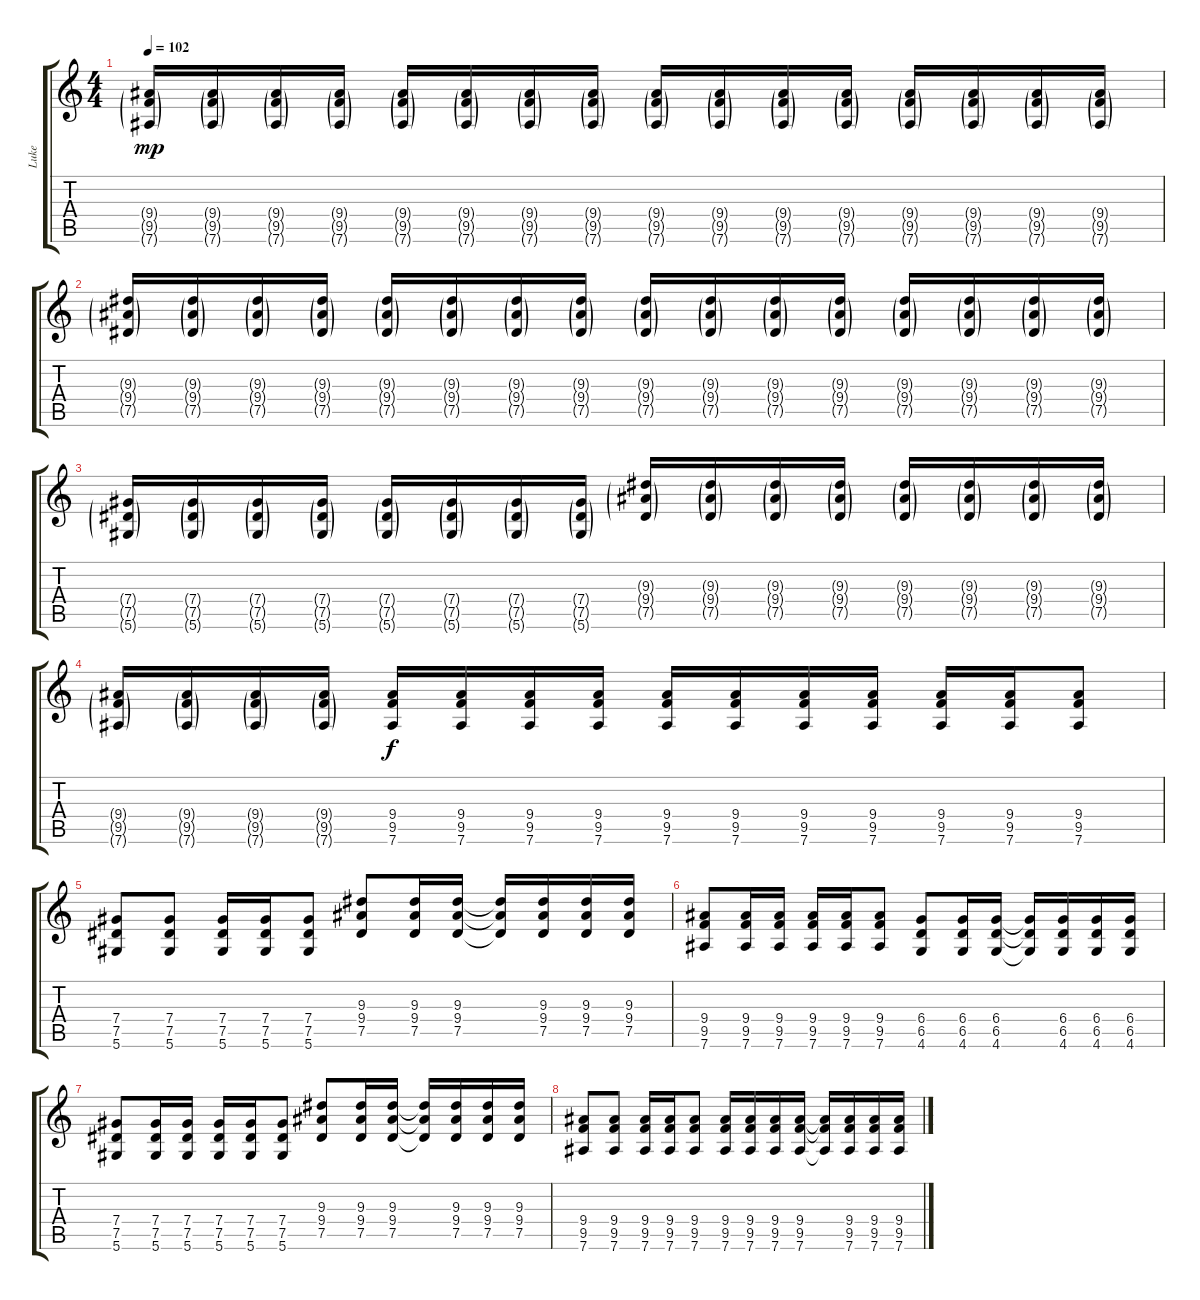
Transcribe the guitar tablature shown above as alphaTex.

\track ("Luke" "Luke") {instrument distortionguitar}
\staff {score tabs}
\tuning (Eb4 Bb3 Gb3 Db3 Ab2 Eb2) {hide}
\ts (4 4)
\tempo 102
\clef g2
\ks c
(9.4{g} 9.5{g} 7.6{g}).16{dy mp} (9.4{g} 9.5{g} 7.6{g}).16 (9.4{g} 9.5{g} 7.6{g}).16 (9.4{g} 9.5{g} 7.6{g}).16 (9.4{g} 9.5{g} 7.6{g}).16 (9.4{g} 9.5{g} 7.6{g}).16 (9.4{g} 9.5{g} 7.6{g}).16 (9.4{g} 9.5{g} 7.6{g}).16 (9.4{g} 9.5{g} 7.6{g}).16 (9.4{g} 9.5{g} 7.6{g}).16 (9.4{g} 9.5{g} 7.6{g}).16 (9.4{g} 9.5{g} 7.6{g}).16 (9.4{g} 9.5{g} 7.6{g}).16 (9.4{g} 9.5{g} 7.6{g}).16 (9.4{g} 9.5{g} 7.6{g}).16 (9.4{g} 9.5{g} 7.6{g}).16 |
(9.3{g} 9.4{g} 7.5{g}).16 (9.3{g} 9.4{g} 7.5{g}).16 (9.3{g} 9.4{g} 7.5{g}).16 (9.3{g} 9.4{g} 7.5{g}).16 (9.3{g} 9.4{g} 7.5{g}).16 (9.3{g} 9.4{g} 7.5{g}).16 (9.3{g} 9.4{g} 7.5{g}).16 (9.3{g} 9.4{g} 7.5{g}).16 (9.3{g} 9.4{g} 7.5{g}).16 (9.3{g} 9.4{g} 7.5{g}).16 (9.3{g} 9.4{g} 7.5{g}).16 (9.3{g} 9.4{g} 7.5{g}).16 (9.3{g} 9.4{g} 7.5{g}).16 (9.3{g} 9.4{g} 7.5{g}).16 (9.3{g} 9.4{g} 7.5{g}).16 (9.3{g} 9.4{g} 7.5{g}).16 |
(7.4{g} 7.5{g} 5.6{g}).16 (7.4{g} 7.5{g} 5.6{g}).16 (7.4{g} 7.5{g} 5.6{g}).16 (7.4{g} 7.5{g} 5.6{g}).16 (7.4{g} 7.5{g} 5.6{g}).16 (7.4{g} 7.5{g} 5.6{g}).16 (7.4{g} 7.5{g} 5.6{g}).16 (7.4{g} 7.5{g} 5.6{g}).16 (9.3{g} 9.4{g} 7.5{g}).16 (9.3{g} 9.4{g} 7.5{g}).16 (9.3{g} 9.4{g} 7.5{g}).16 (9.3{g} 9.4{g} 7.5{g}).16 (9.3{g} 9.4{g} 7.5{g}).16 (9.3{g} 9.4{g} 7.5{g}).16 (9.3{g} 9.4{g} 7.5{g}).16 (9.3{g} 9.4{g} 7.5{g}).16 |
(9.4{g} 9.5{g} 7.6{g}).16 (9.4{g} 9.5{g} 7.6{g}).16 (9.4{g} 9.5{g} 7.6{g}).16 (9.4{g} 9.5{g} 7.6{g}).16 (9.4 9.5 7.6).16{dy f} (9.4 9.5 7.6).16 (9.4 9.5 7.6).16 (9.4 9.5 7.6).16 (9.4 9.5 7.6).16 (9.4 9.5 7.6).16 (9.4 9.5 7.6).16 (9.4 9.5 7.6).16 (9.4 9.5 7.6).16 (9.4 9.5 7.6).16 (9.4 9.5 7.6).8 |
(7.4 7.5 5.6).8 (7.4 7.5 5.6).8 (7.4 7.5 5.6).16 (7.4 7.5 5.6).16 (7.4 7.5 5.6).8 (9.3 9.4 7.5).8 (9.3 9.4 7.5).16 (9.3 9.4 7.5).16 (9.3{t} 9.4{t} 7.5{t}).16 (9.3 9.4 7.5).16 (9.3 9.4 7.5).16 (9.3 9.4 7.5).16 |
(9.4 9.5 7.6).8 (9.4 9.5 7.6).16 (9.4 9.5 7.6).16 (9.4 9.5 7.6).16 (9.4 9.5 7.6).16 (9.4 9.5 7.6).8 (6.4 6.5 4.6).8 (6.4 6.5 4.6).16 (6.4 6.5 4.6).16 (6.4{t} 6.5{t} 4.6{t}).16 (6.4 6.5 4.6).16 (6.4 6.5 4.6).16 (6.4 6.5 4.6).16 |
(7.4 7.5 5.6).8 (7.4 7.5 5.6).16 (7.4 7.5 5.6).16 (7.4 7.5 5.6).16 (7.4 7.5 5.6).16 (7.4 7.5 5.6).8 (9.3 9.4 7.5).8 (9.3 9.4 7.5).16 (9.3 9.4 7.5).16 (9.3{t} 9.4{t} 7.5{t}).16 (9.3 9.4 7.5).16 (9.3 9.4 7.5).16 (9.3 9.4 7.5).16 |
(9.4 9.5 7.6).8 (9.4 9.5 7.6).8 (9.4 9.5 7.6).16 (9.4 9.5 7.6).16 (9.4 9.5 7.6).8 (9.4 9.5 7.6).16 (9.4 9.5 7.6).16 (9.4 9.5 7.6).16 (9.4 9.5 7.6).16 (9.4{t} 9.5{t} 7.6{t}).16 (9.4 9.5 7.6).16 (9.4 9.5 7.6).16 (9.4 9.5 7.6).16
